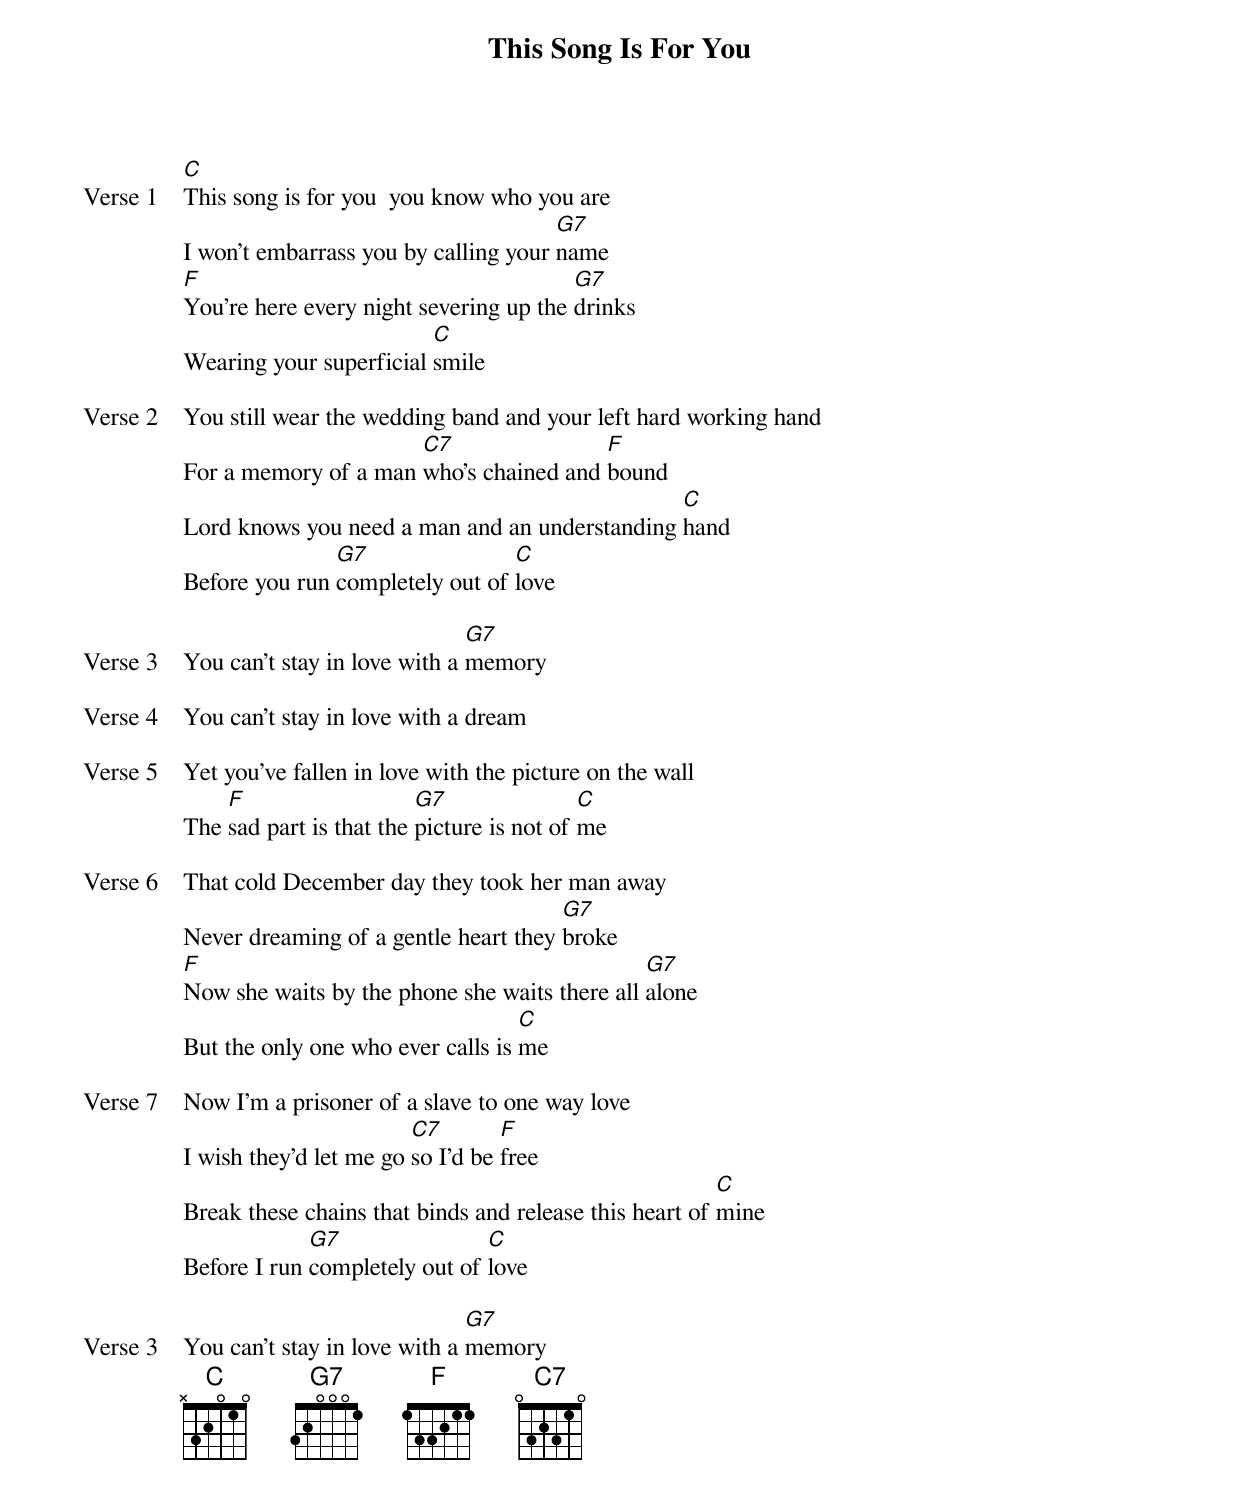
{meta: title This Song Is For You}
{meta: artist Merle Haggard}
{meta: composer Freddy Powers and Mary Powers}

{start_of_verse: Verse 1}
[C]This song is for you  you know who you are
I won't embarrass you by calling your [G7]name
[F]You're here every night severing up the [G7]drinks
Wearing your superficial [C]smile
{end_of_verse}

{start_of_verse: Verse 2}
You still wear the wedding band and your left hard working hand
For a memory of a man [C7]who's chained and [F]bound
Lord knows you need a man and an understanding [C]hand
Before you run [G7]completely out of [C]love
{end_of_verse}

{start_of_verse: Verse 3}
You can't stay in love with a [G7]memory
{end_of_verse}

{start_of_verse: Verse 4}
You can't stay in love with a dream
{end_of_verse}

{start_of_verse: Verse 5}
Yet you've fallen in love with the picture on the wall
The [F]sad part is that the [G7]picture is not of [C]me
{end_of_verse}

{start_of_verse: Verse 6}
That cold December day they took her man away
Never dreaming of a gentle heart they [G7]broke
[F]Now she waits by the phone she waits there all [G7]alone
But the only one who ever calls is [C]me
{end_of_verse}

{start_of_verse: Verse 7}
Now I'm a prisoner of a slave to one way love
I wish they'd let me go [C7]so I'd be [F]free
Break these chains that binds and release this heart of [C]mine
Before I run [G7]completely out of [C]love
{end_of_verse}

{start_of_verse: Verse 3}
You can't stay in love with a [G7]memory
{end_of_verse}
